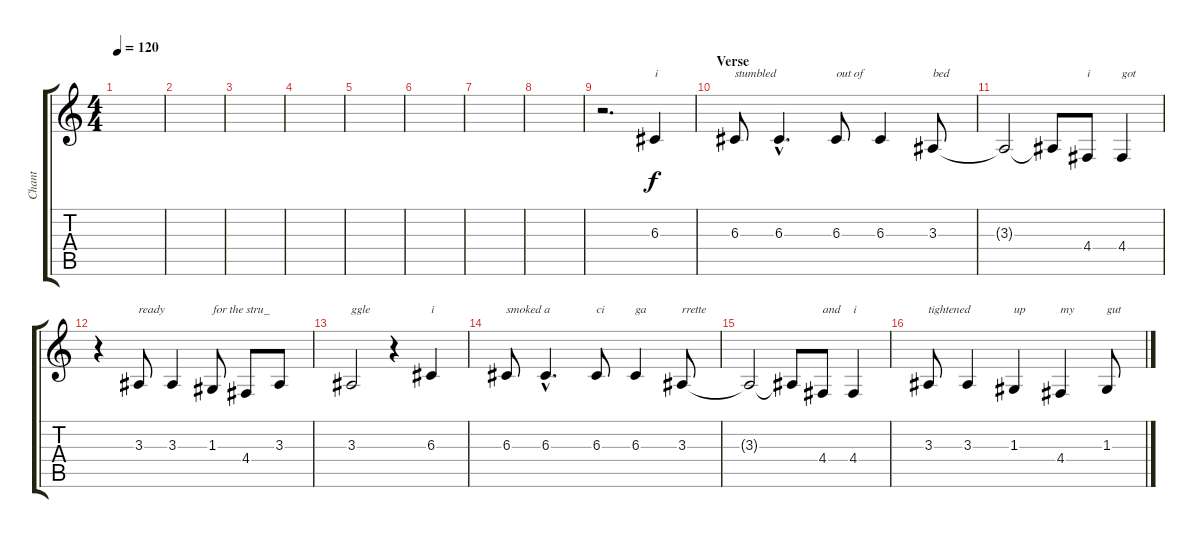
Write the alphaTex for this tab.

\track ("Chant" "Chant") {instrument sitar}
\staff {score tabs}
\tuning (E4 B3 G3 D3 A2 E2) {hide}
\ts (4 4)
\tempo 120
\clef g2
\ks c
|
|
|
|
|
|
|
|
r.2{d} 6.3.4{txt "i"} |
\section ("" "Verse")
6.3.8{txt "stumbled"} 6.3{hac}.4{d} 6.3.8{txt "out of "} 6.3.4 3.3.8{txt "bed"} |
3.3{t}.2 3.3{t}.8 4.4.8{txt "i"} 4.4.4{txt "got"} |
r.4 3.3.8{txt "ready"} 3.3.4 1.3.8{txt "for the stru_"} 4.4.8 3.3.8 |
3.3.2{txt "ggle"} r.4 6.3.4{txt "i"} |
6.3.8{txt "smoked a"} 6.3{hac}.4{d} 6.3.8{txt "ci"} 6.3.4{txt "ga"} 3.3.8{txt "rrette"} |
3.3{t}.2 3.3{t}.8 4.4.8{txt "and"} 4.4.4{txt "i"} |
3.3.8{txt "tightened"} 3.3.4 1.3.4{txt "up"} 4.4.4{txt "my"} 1.3.8{txt "gut"}
